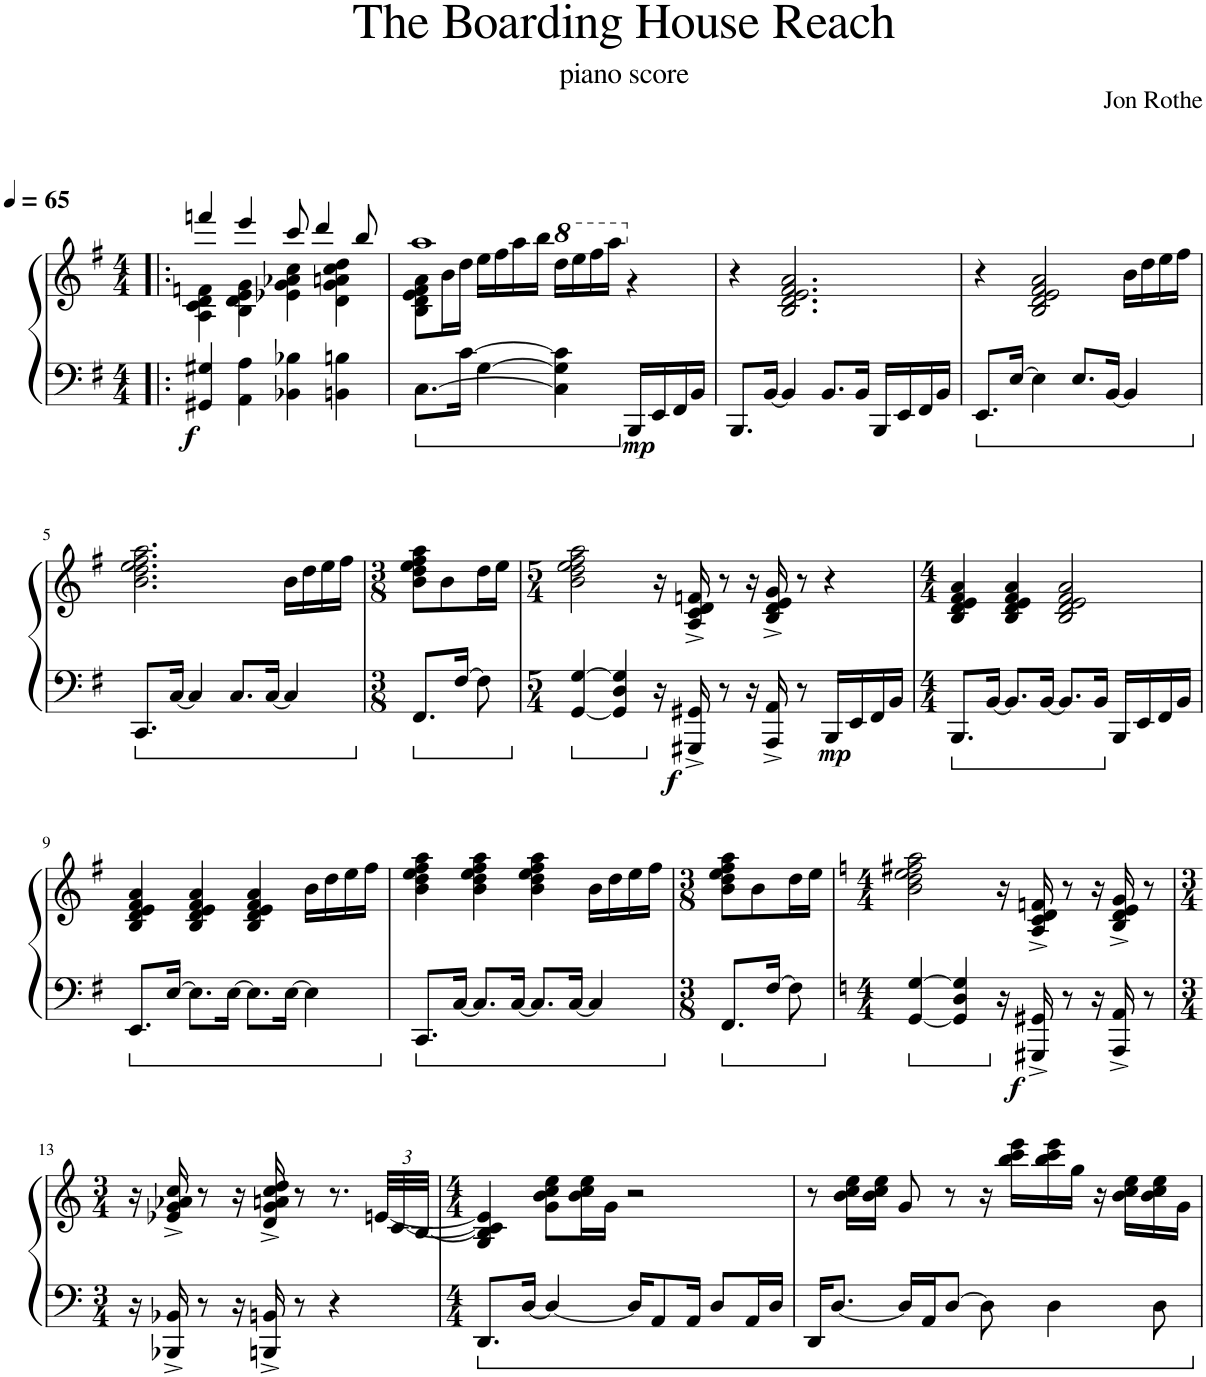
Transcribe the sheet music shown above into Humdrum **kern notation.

**kern	**kern	**dynam
*part1	*part1	*part1
*staff2	*staff1	*staff1/2
*I"Piano	*	*
*I'Pno.	*	*
*clefF4	*clefG2	*
*k[f#]	*k[f#]	*
*M4/4	*M4/4	*
*MM65	*MM65	*
=1!|:	=1!|:	=1!|:
*	*^	*
!	!	!	!LO:DY:b=2
4GG#X/ 4G#X/	4fffn/	4A\ 4c\ 4d\ 4fn\	f
4AA\ 4A\	4eee/	4B\ 4d\ 4e\ 4g\	.
4BB-X\ 4B-X\	8ccc/	4e-X\ 4g\ 4a-X\ 4cc\	.
.	4ddd/	.	.
4BBn\ 4Bn\	.	4d\ 4g\ 4an\ 4cc\ 4dd\	.
.	8bb/	.	.
=2	=2	=2	=2
[8.C\L	1aa	8B\ 8d\ 8e\ 8f#\ 8a\L	.
.	.	16b\L	.
[16c\Jk	.	16dd\JJ	.
[4G\	.	16ee\LL	.
.	.	16ff#\	.
.	.	16aa\	.
.	.	16bb\JJ	.
*	*8va	*	*
4C\] 4G\] 4c\]	.	16ddd\LL	.
.	.	16eee\	.
.	.	16fff#\	.
.	.	16aaa\JJ	.
*	*X8va	*	*
!	!	!	!LO:DY:b=2
16BBB/LL	.	4r	mp
16EE/	.	.	.
16FF#/	.	.	.
16BB/JJ	.	.	.
*	*v	*v	*
=3	=3	=3
8.BBB/L	4r	.
[16BB/Jk	.	.
4BB/]	2.B/ 2.d/ 2.e/ 2.f#/ 2.a/	.
8.BB/L	.	.
16BB/Jk	.	.
16BBB/LL	.	.
16EE/	.	.
16FF#/	.	.
16BB/JJ	.	.
=4	=4	=4
8.EE/L	4r	.
[16E/Jk	.	.
4E\]	2B/ 2d/ 2e/ 2f#/ 2a/	.
8.E/L	.	.
[16BB/Jk	.	.
4BB/]	16b\LL	.
.	16dd\	.
.	16ee\	.
.	16ff#\JJ	.
!!LO:LB:g=z
=5	=5	=5
8.CC/L	2.b\ 2.dd\ 2.ee\ 2.ff#\ 2.aa\	.
[16C/Jk	.	.
4C/]	.	.
8.C/L	.	.
[16C/Jk	.	.
4C/]	16b\LL	.
.	16dd\	.
.	16ee\	.
.	16ff#\JJ	.
=6	=6	=6
*M3/8	*M3/8	*
8.FF#/L	8b\ 8dd\ 8ee\ 8ff#\ 8aa\L	.
.	8b\	.
[16F#/Jk	.	.
8F#\]	16dd\L	.
.	16ee\JJ	.
=7	=7	=7
*M5/4	*M5/4	*
[4GG/ [4G/	2b\ 2dd\ 2ee\ 2ff#\ 2aa\	.
4GG/] 4D/ 4G/]	.	.
!	!	!LO:DY:b=2
16r	16r	f
16GGG#X/^ 16GG#X/^	16A/^ 16c/^ 16d/^ 16fn/^	.
8r	8r	.
16r	16r	.
16AAA/^ 16AA/^	16B/^ 16d/^ 16e/^ 16g/^	.
8r	8r	.
!	!	!LO:DY:b=2
16BBB/LL	4r	mp
16EE/	.	.
16FF#/	.	.
16BB/JJ	.	.
=8	=8	=8
*M4/4	*M4/4	*
8.BBB/L	4B/ 4d/ 4e/ 4f#/ 4a/	.
[16BB/Jk	.	.
8.BB/L]	4B/ 4d/ 4e/ 4f#/ 4a/	.
[16BB/Jk	.	.
8.BB/L]	2B/ 2d/ 2e/ 2f#/ 2a/	.
16BB/Jk	.	.
16BBB/LL	.	.
16EE/	.	.
16FF#/	.	.
16BB/JJ	.	.
!!LO:LB:g=z
=9	=9	=9
8.EE/L	4B/ 4d/ 4e/ 4f#/ 4a/	.
[16E/Jk	.	.
8.E\L]	4B/ 4d/ 4e/ 4f#/ 4a/	.
[16E\Jk	.	.
8.E\L]	4B/ 4d/ 4e/ 4f#/ 4a/	.
[16E\Jk	.	.
4E\]	16b\LL	.
.	16dd\	.
.	16ee\	.
.	16ff#\JJ	.
=10	=10	=10
8.CC/L	4b\ 4dd\ 4ee\ 4ff#\ 4aa\	.
[16C/Jk	.	.
8.C/L]	4b\ 4dd\ 4ee\ 4ff#\ 4aa\	.
[16C/Jk	.	.
8.C/L]	4b\ 4dd\ 4ee\ 4ff#\ 4aa\	.
[16C/Jk	.	.
4C/]	16b\LL	.
.	16dd\	.
.	16ee\	.
.	16ff#\JJ	.
=11	=11	=11
*M3/8	*M3/8	*
8.FF#/L	8b\ 8dd\ 8ee\ 8ff#\ 8aa\L	.
.	8b\	.
[16F#/Jk	.	.
8F#\]	16dd\L	.
.	16ee\JJ	.
=12	=12	=12
*k[]	*k[]	*
*M4/4	*M4/4	*
[4GG/ [4G/	2b\ 2dd\ 2ee\ 2ff#X\ 2aa\	.
4GG/] 4D/ 4G/]	.	.
!	!	!LO:DY:b=2
16r	16r	f
16GGG#X/^ 16GG#X/^	16A/^ 16c/^ 16d/^ 16fn/^	.
8r	8r	.
16r	16r	.
16AAA/^ 16AA/^	16B/^ 16d/^ 16e/^ 16g/^	.
8r	8r	.
!!LO:LB:g=z
=13	=13	=13
*k[]	*k[]	*
*M3/4	*M3/4	*
16r	16r	.
16BBB-X/^ 16BB-X/^	16e-X/^ 16g/^ 16a-X/^ 16cc/^	.
8r	8r	.
16r	16r	.
16BBBn/^ 16BBn/^	16d/^ 16g/^ 16an/^ 16cc/^ 16dd/^	.
8r	8r	.
4r	8.r	.
*	*Xbrackettup	*
.	[48en/LLL	.
.	[48c/	.
.	[48B/JJJ	.
=14	=14	=14
*M4/4	*M4/4	*
8.DD/L	4G/ 4B/] 4c/] 4e/]	.
[16D/Jk	.	.
4D/_	8g\ 8b\ 8cc\ 8ee\L	.
.	16b\ 16cc\ 16ee\L	.
.	16g\JJ	.
16D/KL]	2r	.
8AA/	.	.
16AA/Jk	.	.
8D/L	.	.
16AA/L	.	.
16D/JJ	.	.
=15	=15	=15
16DD/KL	8r	.
[8.D/J	.	.
.	16b\ 16cc\ 16ee\LL	.
.	16b\ 16cc\ 16ee\JJ	.
16D/LL]	8g/	.
16AA/J	.	.
[8D/J	8r	.
8D\]	16r	.
.	16bb\ 16ccc\ 16eee\LL	.
4D\	16bb\ 16ccc\ 16eee\	.
.	16gg\JJ	.
.	16r	.
.	16b\ 16cc\ 16ee\LL	.
8D\	16b\ 16cc\ 16ee\	.
.	16g\JJ	.
=	=	=
*-	*-	*-
